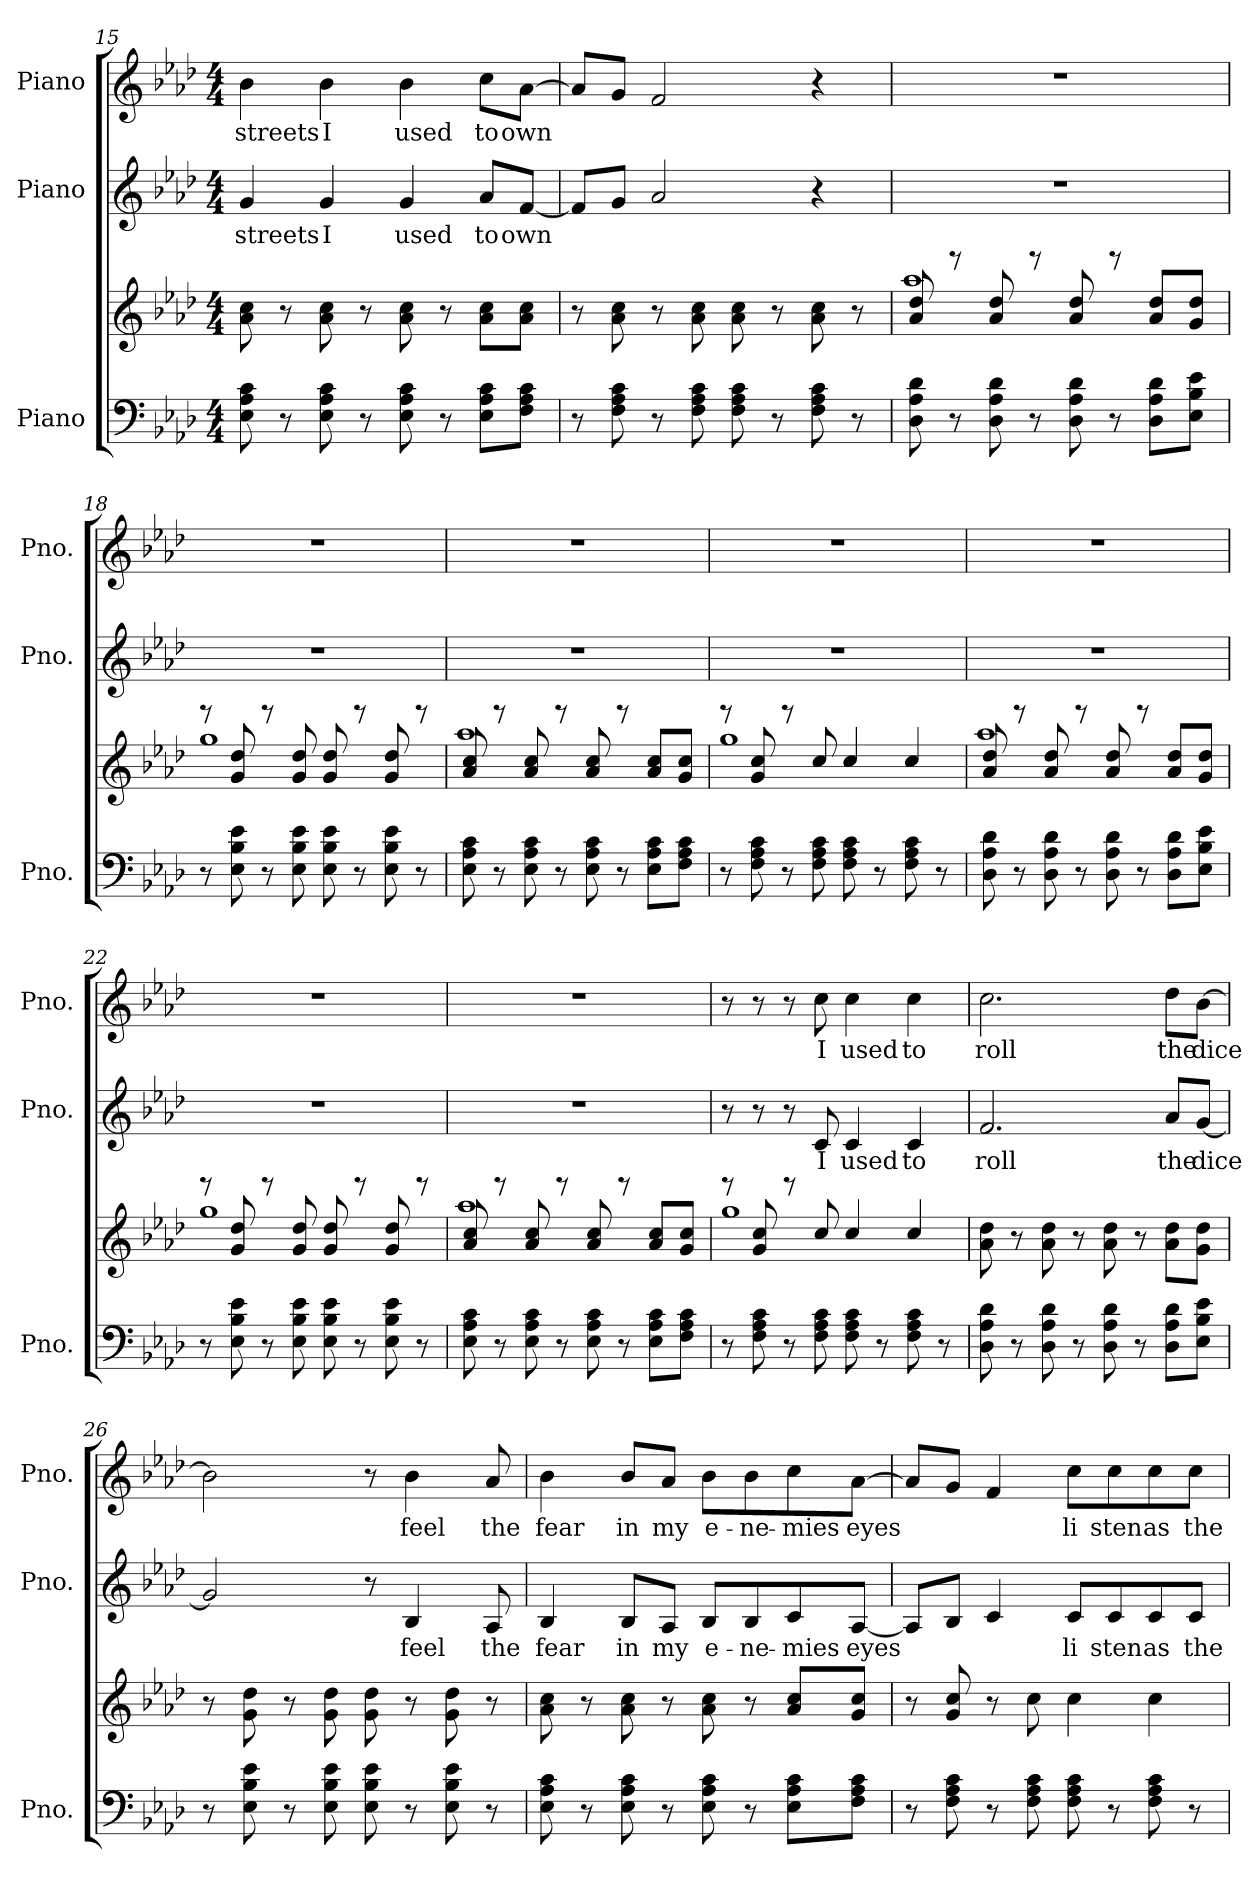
**kern	**kern	**kern	**text	**kern	**text
*part3	*part3	*part2	*part2	*part1	*part1
*staff4	*staff3	*staff2	*staff2	*staff1	*staff1
*I"Piano	*	*I"Piano	*	*I"Piano	*
*I'Pno.	*	*I'Pno.	*	*I'Pno.	*
*clefF4	*clefG2	*clefG2	*	*clefG2	*
*k[b-e-a-d-]	*k[b-e-a-d-]	*k[b-e-a-d-]	*	*k[b-e-a-d-]	*
*M4/4	*M4/4	*M4/4	*	*M4/4	*
=15	=15	=15	=15	=15	=15
!	!	!	!LO:LY:b	!	!LO:LY:b
8E-\ 8A-\ 8c\	8a-\ 8cc\	4g/	streets	4b-\	streets
8r	8r	.	.	.	.
!	!	!	!LO:LY:b	!	!LO:LY:b
8E-\ 8A-\ 8c\	8a-\ 8cc\	4g/	I	4b-\	I
8r	8r	.	.	.	.
!	!	!	!LO:LY:b	!	!LO:LY:b
8E-\ 8A-\ 8c\	8a-\ 8cc\	4g/	used	4b-\	used
8r	8r	.	.	.	.
!	!	!	!LO:LY:b	!	!LO:LY:b
8E-\ 8A-\ 8c\L	8a-\ 8cc\L	8a-/L	to	8cc\L	to
!	!	!	!LO:LY:b	!	!LO:LY:b
8F\ 8A-\ 8c\J	8a-\ 8cc\J	[8f/J	own	[8a-\J	own
=16	=16	=16	=16	=16	=16
8r	8r	8f/L]	.	8a-/L]	.
8F\ 8A-\ 8c\	8a-\ 8cc\	8g/J	.	8g/J	.
8r	8r	2a-/	.	2f/	.
8F\ 8A-\ 8c\	8a-\ 8cc\	.	.	.	.
8F\ 8A-\ 8c\	8a-\ 8cc\	.	.	.	.
8r	8r	.	.	.	.
8F\ 8A-\ 8c\	8a-\ 8cc\	4r	.	4r	.
8r	8r	.	.	.	.
=17	=17	=17	=17	=17	=17
*	*^	*	*	*	*
8D-\ 8A-\ 8d-\	8a-/ 8dd-/	1aa-	1r	.	1r	.
8r	8r	.	.	.	.	.
8D-\ 8A-\ 8d-\	8a-/ 8dd-/	.	.	.	.	.
8r	8r	.	.	.	.	.
8D-\ 8A-\ 8d-\	8a-/ 8dd-/	.	.	.	.	.
8r	8r	.	.	.	.	.
8D-\ 8A-\ 8d-\L	8a-/ 8dd-/L	.	.	.	.	.
8E-\ 8B-\ 8e-\J	8g/ 8dd-/J	.	.	.	.	.
!!LO:LB:g=z
=18	=18	=18	=18	=18	=18	=18
8r	8r	1gg	1r	.	1r	.
8E-\ 8B-\ 8e-\	8g/ 8dd-/	.	.	.	.	.
8r	8r	.	.	.	.	.
8E-\ 8B-\ 8e-\	8g/ 8dd-/	.	.	.	.	.
8E-\ 8B-\ 8e-\	8g/ 8dd-/	.	.	.	.	.
8r	8r	.	.	.	.	.
8E-\ 8B-\ 8e-\	8g/ 8dd-/	.	.	.	.	.
8r	8r	.	.	.	.	.
=19	=19	=19	=19	=19	=19	=19
8E-\ 8A-\ 8c\	8a-/ 8cc/	1aa-	1r	.	1r	.
8r	8r	.	.	.	.	.
8E-\ 8A-\ 8c\	8a-/ 8cc/	.	.	.	.	.
8r	8r	.	.	.	.	.
8E-\ 8A-\ 8c\	8a-/ 8cc/	.	.	.	.	.
8r	8r	.	.	.	.	.
8E-\ 8A-\ 8c\L	8a-/ 8cc/L	.	.	.	.	.
8F\ 8A-\ 8c\J	8g/ 8cc/J	.	.	.	.	.
=20	=20	=20	=20	=20	=20	=20
8r	8r	1gg	1r	.	1r	.
8F\ 8A-\ 8c\	8g/ 8cc/	.	.	.	.	.
8r	8r	.	.	.	.	.
8F\ 8A-\ 8c\	8cc/	.	.	.	.	.
8F\ 8A-\ 8c\	4cc/	.	.	.	.	.
8r	.	.	.	.	.	.
8F\ 8A-\ 8c\	4cc/	.	.	.	.	.
8r	.	.	.	.	.	.
=21	=21	=21	=21	=21	=21	=21
8D-\ 8A-\ 8d-\	8a-/ 8dd-/	1aa-	1r	.	1r	.
8r	8r	.	.	.	.	.
8D-\ 8A-\ 8d-\	8a-/ 8dd-/	.	.	.	.	.
8r	8r	.	.	.	.	.
8D-\ 8A-\ 8d-\	8a-/ 8dd-/	.	.	.	.	.
8r	8r	.	.	.	.	.
8D-\ 8A-\ 8d-\L	8a-/ 8dd-/L	.	.	.	.	.
8E-\ 8B-\ 8e-\J	8g/ 8dd-/J	.	.	.	.	.
!!LO:LB:g=z
=22	=22	=22	=22	=22	=22	=22
8r	8r	1gg	1r	.	1r	.
8E-\ 8B-\ 8e-\	8g/ 8dd-/	.	.	.	.	.
8r	8r	.	.	.	.	.
8E-\ 8B-\ 8e-\	8g/ 8dd-/	.	.	.	.	.
8E-\ 8B-\ 8e-\	8g/ 8dd-/	.	.	.	.	.
8r	8r	.	.	.	.	.
8E-\ 8B-\ 8e-\	8g/ 8dd-/	.	.	.	.	.
8r	8r	.	.	.	.	.
=23	=23	=23	=23	=23	=23	=23
8E-\ 8A-\ 8c\	8a-/ 8cc/	1aa-	1r	.	1r	.
8r	8r	.	.	.	.	.
8E-\ 8A-\ 8c\	8a-/ 8cc/	.	.	.	.	.
8r	8r	.	.	.	.	.
8E-\ 8A-\ 8c\	8a-/ 8cc/	.	.	.	.	.
8r	8r	.	.	.	.	.
8E-\ 8A-\ 8c\L	8a-/ 8cc/L	.	.	.	.	.
8F\ 8A-\ 8c\J	8g/ 8cc/J	.	.	.	.	.
=24	=24	=24	=24	=24	=24	=24
8r	8r	1gg	8r	.	8r	.
8F\ 8A-\ 8c\	8g/ 8cc/	.	8r	.	8r	.
8r	8r	.	8r	.	8r	.
!	!	!	!	!LO:LY:b	!	!LO:LY:b
8F\ 8A-\ 8c\	8cc/	.	8c/	I	8cc\	I
!	!	!	!	!LO:LY:b	!	!LO:LY:b
8F\ 8A-\ 8c\	4cc/	.	4c/	used	4cc\	used
8r	.	.	.	.	.	.
!	!	!	!	!LO:LY:b	!	!LO:LY:b
8F\ 8A-\ 8c\	4cc/	.	4c/	to	4cc\	to
8r	.	.	.	.	.	.
*	*v	*v	*	*	*	*
=25	=25	=25	=25	=25	=25
!	!	!	!LO:LY:b	!	!LO:LY:b
8D-\ 8A-\ 8d-\	8a-\ 8dd-\	2.f/	roll	2.cc\	roll
8r	8r	.	.	.	.
8D-\ 8A-\ 8d-\	8a-\ 8dd-\	.	.	.	.
8r	8r	.	.	.	.
8D-\ 8A-\ 8d-\	8a-\ 8dd-\	.	.	.	.
8r	8r	.	.	.	.
!	!	!	!LO:LY:b	!	!LO:LY:b
8D-\ 8A-\ 8d-\L	8a-\ 8dd-\L	8a-/L	the	8dd-\L	the
!	!	!	!LO:LY:b	!	!LO:LY:b
8E-\ 8B-\ 8e-\J	8g\ 8dd-\J	[8g/J	dice	[8b-\J	dice
!!LO:PB:g=z
=26	=26	=26	=26	=26	=26
8r	8r	2g/]	.	2b-\]	.
8E-\ 8B-\ 8e-\	8g\ 8dd-\	.	.	.	.
8r	8r	.	.	.	.
8E-\ 8B-\ 8e-\	8g\ 8dd-\	.	.	.	.
8E-\ 8B-\ 8e-\	8g\ 8dd-\	8r	.	8r	.
!	!	!	!LO:LY:b	!	!LO:LY:b
8r	8r	4B-/	feel	4b-\	feel
8E-\ 8B-\ 8e-\	8g\ 8dd-\	.	.	.	.
!	!	!	!LO:LY:b	!	!LO:LY:b
8r	8r	8A-/	the	8a-/	the
=27	=27	=27	=27	=27	=27
!	!	!	!LO:LY:b	!	!LO:LY:b
8E-\ 8A-\ 8c\	8a-\ 8cc\	4B-/	fear	4b-\	fear
8r	8r	.	.	.	.
!	!	!	!LO:LY:b	!	!LO:LY:b
8E-\ 8A-\ 8c\	8a-\ 8cc\	8B-/L	in	8b-/L	in
!	!	!	!LO:LY:b	!	!LO:LY:b
8r	8r	8A-/J	my	8a-/J	my
!	!	!	!LO:LY:b	!	!LO:LY:b
8E-\ 8A-\ 8c\	8a-\ 8cc\	8B-/L	e-	8b-\L	e-
!	!	!	!LO:LY:b	!	!LO:LY:b
8r	8r	8B-/	-ne-	8b-\	-ne-
!	!	!	!LO:LY:b	!	!LO:LY:b
8E-\ 8A-\ 8c\L	8a-/ 8cc/L	8c/	-mies	8cc\	-mies
!	!	!	!LO:LY:b	!	!LO:LY:b
8F\ 8A-\ 8c\J	8g/ 8cc/J	[8A-/J	eyes	[8a-\J	eyes
=28	=28	=28	=28	=28	=28
8r	8r	8A-/L]	.	8a-/L]	.
8F\ 8A-\ 8c\	8g/ 8cc/	8B-/J	.	8g/J	.
8r	8r	4c/	.	4f/	.
8F\ 8A-\ 8c\	8cc\	.	.	.	.
!	!	!	!LO:LY:b	!	!LO:LY:b
8F\ 8A-\ 8c\	4cc\	8c/L	li	8cc\L	li
!	!	!	!LO:LY:b	!	!LO:LY:b
8r	.	8c/	sten	8cc\	sten
!	!	!	!LO:LY:b	!	!LO:LY:b
8F\ 8A-\ 8c\	4cc\	8c/	as	8cc\	as
!	!	!	!LO:LY:b	!	!LO:LY:b
8r	.	8c/J	the	8cc\J	the
=	=	=	=	=	=
*-	*-	*-	*-	*-	*-
